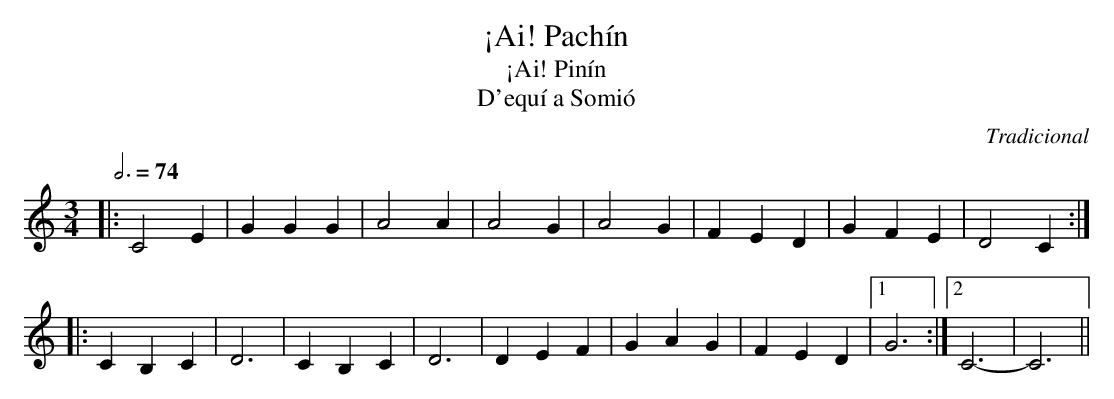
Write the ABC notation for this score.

X:1
T:¡Ai! Pachín
T:¡Ai! Pinín
T:D'equí a Somió
C:Tradicional
M:3/4
L:1/4
Q:3/4=74
K:C
|: C2 E|GGG|A2 A|A2 G|A2 G|FED|GFE|D2 C :|
|: CB,C|D3|CB,C|D3|DEF|GAG|FED|[1 G3 :|[2 C3-|C3||
